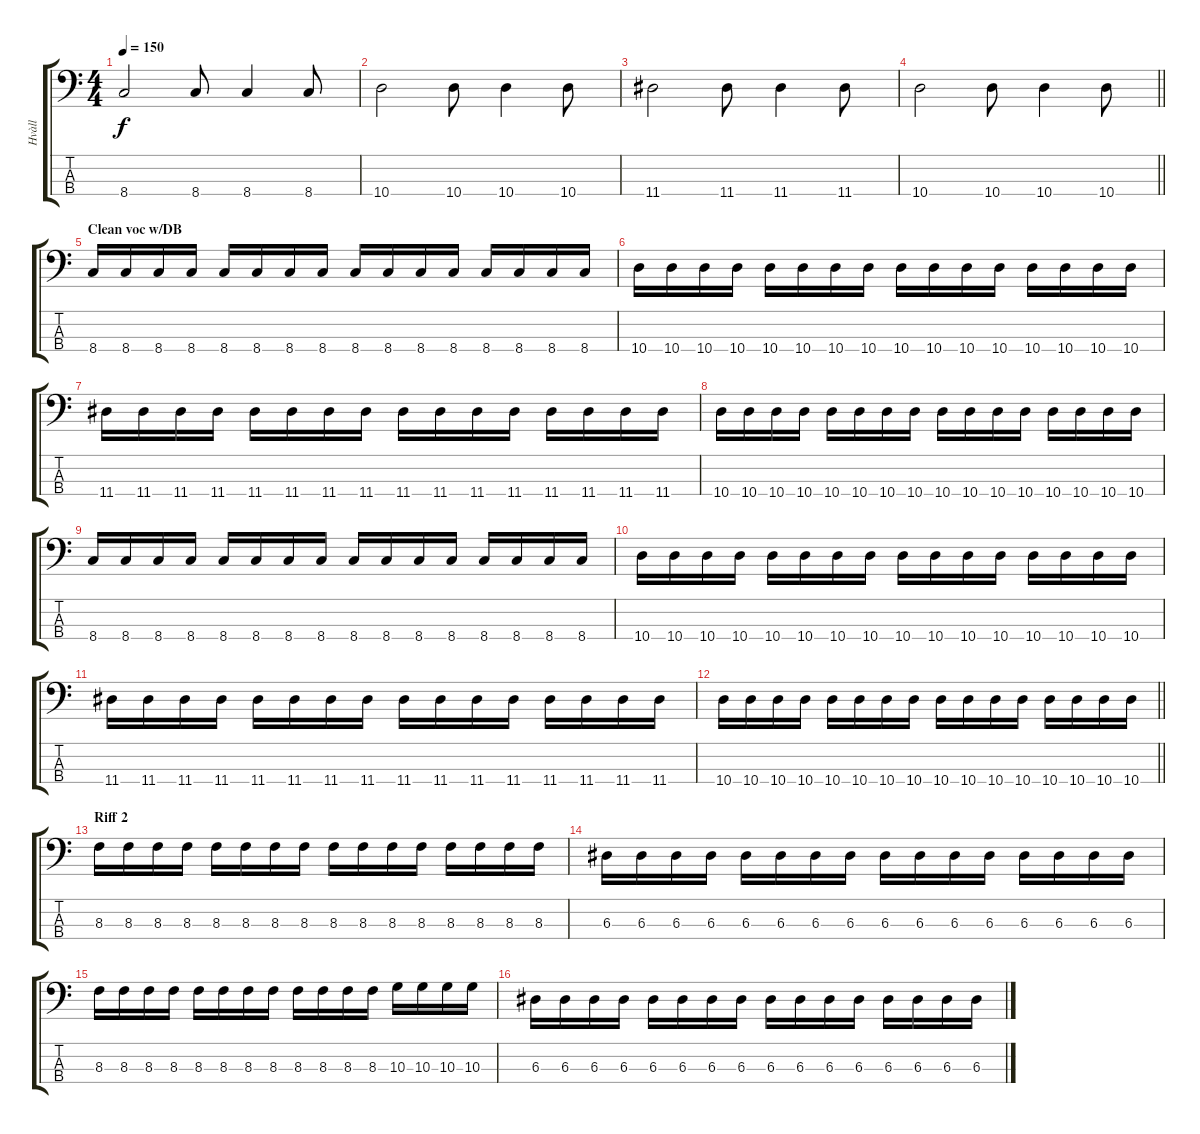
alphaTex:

\track ("Hvàll" "Hvàll") {instrument electricbassfinger}
\staff {score tabs}
\tuning (G2 D2 A1 E1) {hide}
\ts (4 4)
\tempo 150
\clef f4
\ks c
8.4.2{dy f} 8.4.8 8.4.4 8.4.8 |
10.4.2 10.4.8 10.4.4 10.4.8 |
11.4.2 11.4.8 11.4.4 11.4.8 |
\barLineRight lightlight
10.4.2 10.4.8 10.4.4 10.4.8 |
\section ("" "Clean voc w/DB")
8.4.16 8.4.16 8.4.16 8.4.16 8.4.16 8.4.16 8.4.16 8.4.16 8.4.16 8.4.16 8.4.16 8.4.16 8.4.16 8.4.16 8.4.16 8.4.16 |
10.4.16 10.4.16 10.4.16 10.4.16 10.4.16 10.4.16 10.4.16 10.4.16 10.4.16 10.4.16 10.4.16 10.4.16 10.4.16 10.4.16 10.4.16 10.4.16 |
11.4.16 11.4.16 11.4.16 11.4.16 11.4.16 11.4.16 11.4.16 11.4.16 11.4.16 11.4.16 11.4.16 11.4.16 11.4.16 11.4.16 11.4.16 11.4.16 |
10.4.16 10.4.16 10.4.16 10.4.16 10.4.16 10.4.16 10.4.16 10.4.16 10.4.16 10.4.16 10.4.16 10.4.16 10.4.16 10.4.16 10.4.16 10.4.16 |
8.4.16 8.4.16 8.4.16 8.4.16 8.4.16 8.4.16 8.4.16 8.4.16 8.4.16 8.4.16 8.4.16 8.4.16 8.4.16 8.4.16 8.4.16 8.4.16 |
10.4.16 10.4.16 10.4.16 10.4.16 10.4.16 10.4.16 10.4.16 10.4.16 10.4.16 10.4.16 10.4.16 10.4.16 10.4.16 10.4.16 10.4.16 10.4.16 |
11.4.16 11.4.16 11.4.16 11.4.16 11.4.16 11.4.16 11.4.16 11.4.16 11.4.16 11.4.16 11.4.16 11.4.16 11.4.16 11.4.16 11.4.16 11.4.16 |
\barLineRight lightlight
10.4.16 10.4.16 10.4.16 10.4.16 10.4.16 10.4.16 10.4.16 10.4.16 10.4.16 10.4.16 10.4.16 10.4.16 10.4.16 10.4.16 10.4.16 10.4.16 |
\section ("" "Riff 2")
8.3.16 8.3.16 8.3.16 8.3.16 8.3.16 8.3.16 8.3.16 8.3.16 8.3.16 8.3.16 8.3.16 8.3.16 8.3.16 8.3.16 8.3.16 8.3.16 |
6.3.16 6.3.16 6.3.16 6.3.16 6.3.16 6.3.16 6.3.16 6.3.16 6.3.16 6.3.16 6.3.16 6.3.16 6.3.16 6.3.16 6.3.16 6.3.16 |
8.3.16 8.3.16 8.3.16 8.3.16 8.3.16 8.3.16 8.3.16 8.3.16 8.3.16 8.3.16 8.3.16 8.3.16 10.3.16 10.3.16 10.3.16 10.3.16 |
6.3.16 6.3.16 6.3.16 6.3.16 6.3.16 6.3.16 6.3.16 6.3.16 6.3.16 6.3.16 6.3.16 6.3.16 6.3.16 6.3.16 6.3.16 6.3.16
